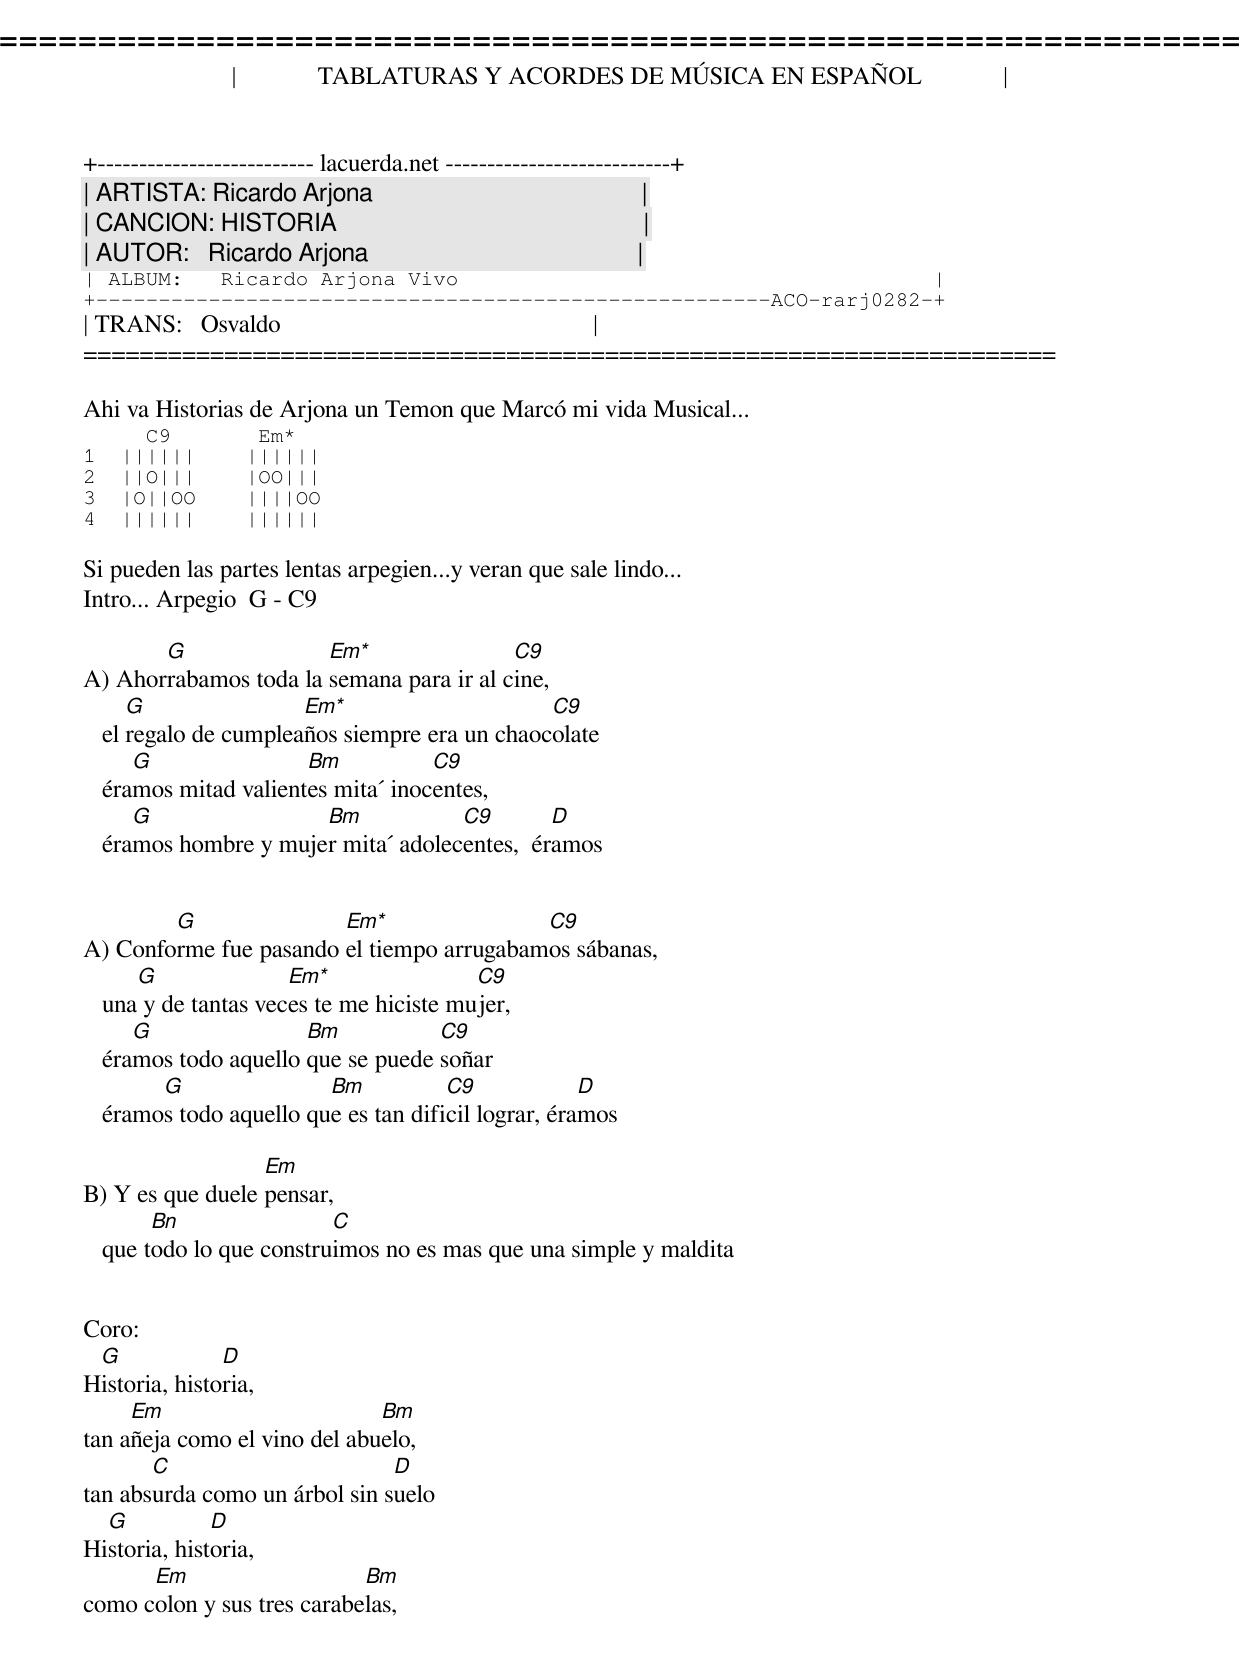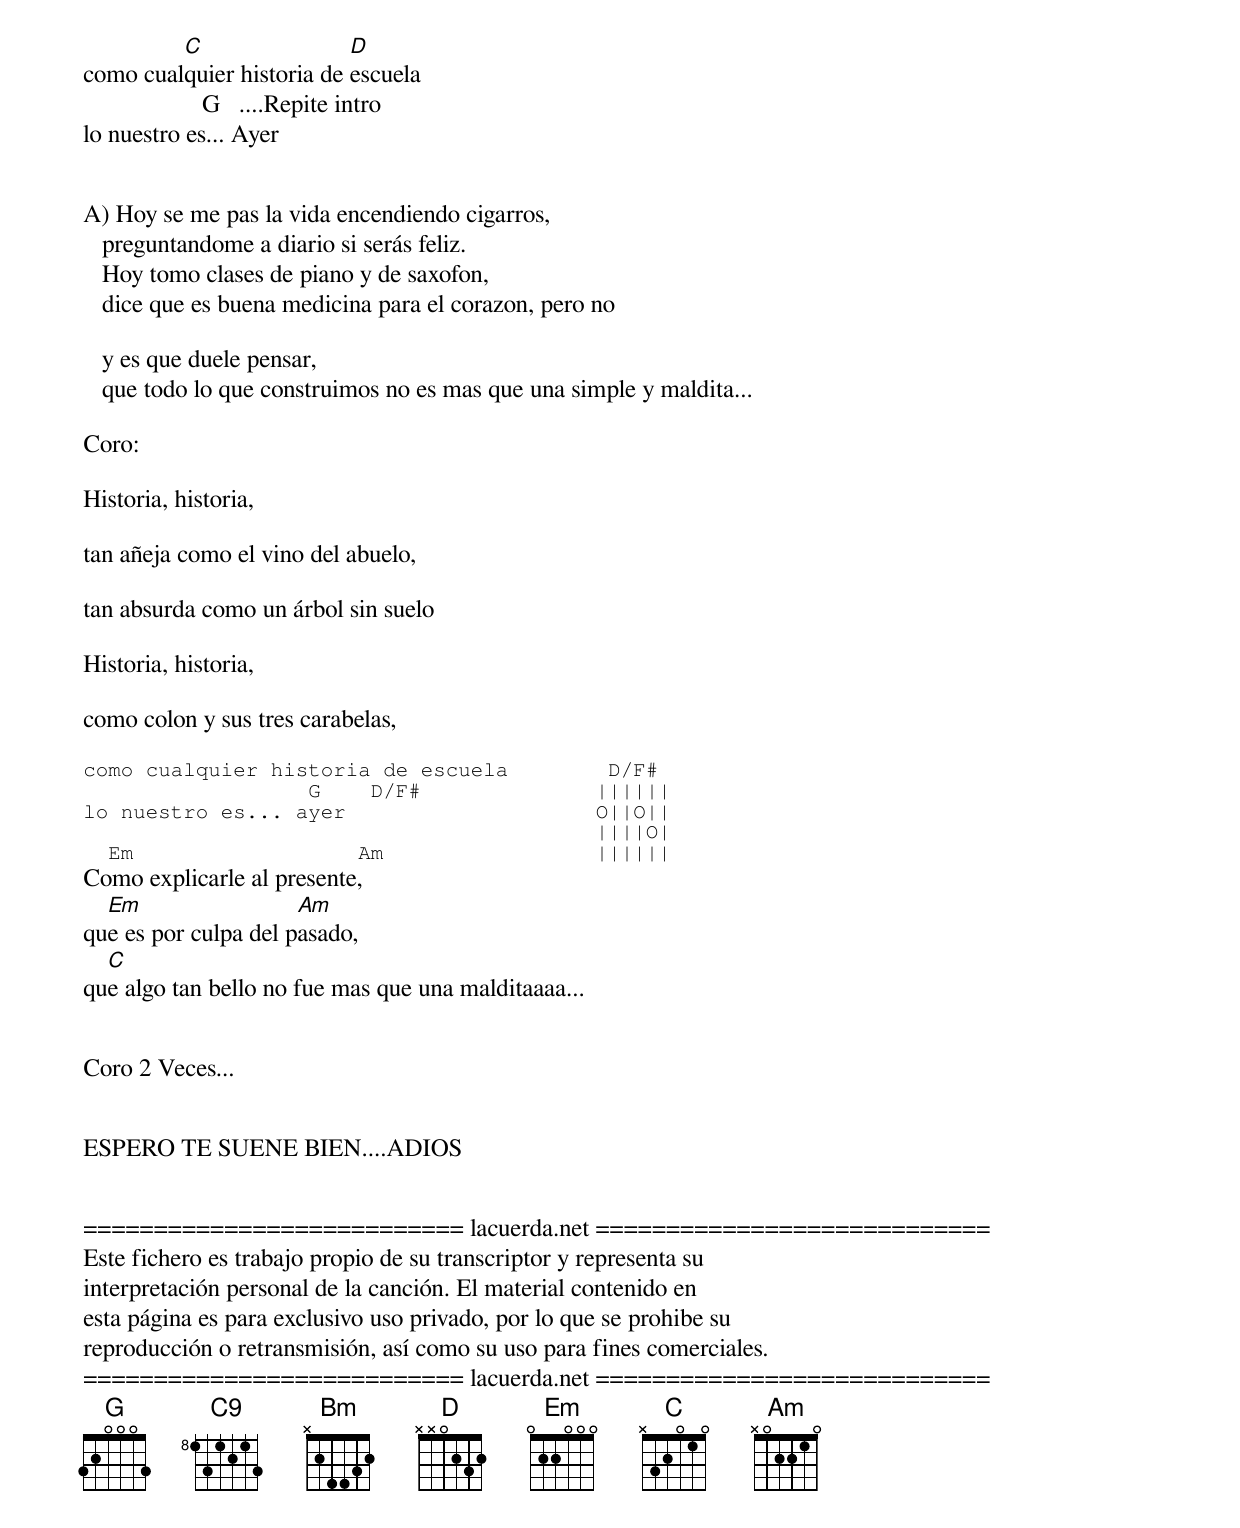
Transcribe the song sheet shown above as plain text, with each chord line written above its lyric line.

=====================================================================
|             TABLATURAS Y ACORDES DE MÚSICA EN ESPAÑOL             |
+-------------------------- lacuerda.net ---------------------------+
| ARTISTA: Ricardo Arjona                                           |
| CANCION: HISTORIA                                                 |
| AUTOR:   Ricardo Arjona                                           |
| ALBUM:   Ricardo Arjona Vivo                                      |
+------------------------------------------------------ACO-rarj0282-+
| TRANS:   Osvaldo                                                  |
=====================================================================

Ahi va Historias de Arjona un Temon que Marcó mi vida Musical...
     C9       Em*
1  ||||||    ||||||
2  ||O|||    |OO|||
3  |O||OO    ||||OO
4  ||||||    ||||||

Si pueden las partes lentas arpegien...y veran que sale lindo...
Intro... Arpegio  G - C9

       G               Em*                C9
A) Ahorrabamos toda la semana para ir al cine,
      G                Em*                     C9
   el regalo de cumpleaños siempre era un chaocolate
      G                Bm           C9
   éramos mitad valientes mita´ inocentes,
      G                Bm            C9        D
   éramos hombre y mujer mita´ adolecentes,  éramos


        G               Em*                C9
A) Conforme fue pasando el tiempo arrugabamos sábanas,
      G               Em*                C9
   una y de tantas veces te me hiciste mujer,
      G                Bm           C9
   éramos todo aquello que se puede soñar
        G                Bm           C9             D
   éramos todo aquello que es tan dificil lograr, éramos

                  Em
B) Y es que duele pensar,
        Bn                C
   que todo lo que construimos no es mas que una simple y maldita


Coro:
 G             D
Historia, historia,
     Em                       Bm
tan añeja como el vino del abuelo,
       C                       D
tan absurda como un árbol sin suelo
  G           D
Historia, historia,
      Em                    Bm
como colon y sus tres carabelas,
         C                 D
como cualquier historia de escuela
                   G   ....Repite intro
lo nuestro es... Ayer


A) Hoy se me pas la vida encendiendo cigarros,
   preguntandome a diario si serás feliz.
   Hoy tomo clases de piano y de saxofon,
   dice que es buena medicina para el corazon, pero no

   y es que duele pensar,
   que todo lo que construimos no es mas que una simple y maldita...

Coro:

Historia, historia,

tan añeja como el vino del abuelo,

tan absurda como un árbol sin suelo

Historia, historia,

como colon y sus tres carabelas,

como cualquier historia de escuela        D/F#
                  G    D/F#              ||||||
lo nuestro es... ayer                    O||O||
                                         ||||O|
  Em                  Am                 ||||||
Como explicarle al presente,
  Em                  Am
que es por culpa del pasado,
  C
que algo tan bello no fue mas que una malditaaaa...


Coro 2 Veces...


ESPERO TE SUENE BIEN....ADIOS


=========================== lacuerda.net ============================
Este fichero es trabajo propio de su transcriptor y representa su
interpretación personal de la canción. El material contenido en
esta página es para exclusivo uso privado, por lo que se prohibe su
reproducción o retransmisión, así como su uso para fines comerciales.
=========================== lacuerda.net ============================
